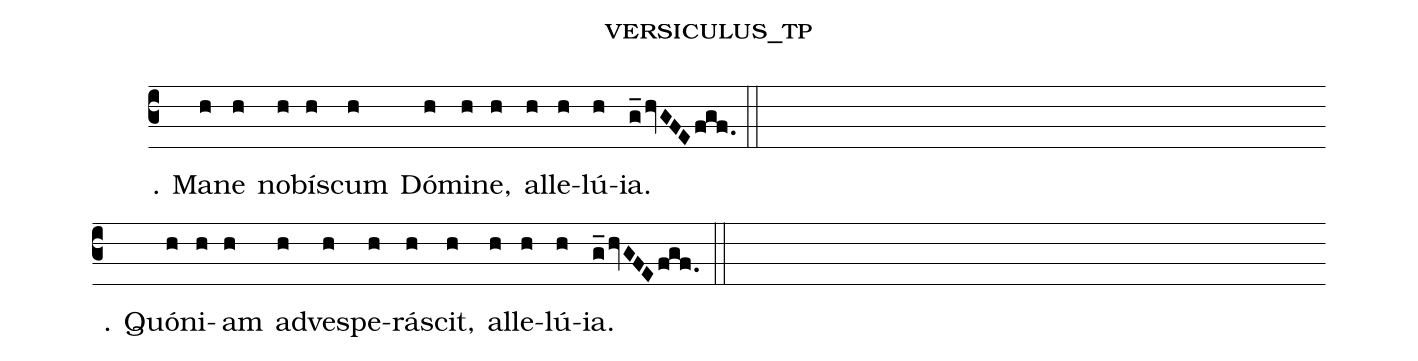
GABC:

name:versiculus_tp;
%%
(c3) ℣. Ma(h)ne(h) no(h)bís(h)cum(h) Dó(h)mi(h)ne,(h) al(h)le(h)lú(h)ia.(g_hvGFEfgf.) (::) (Z-)
℟. Quón(h)i(h)am(h) ad(h)ves(h)pe(h)rá(h)scit,(h) al(h)le(h)lú(h)ia.(g_hvGFEfgf.) (::)
